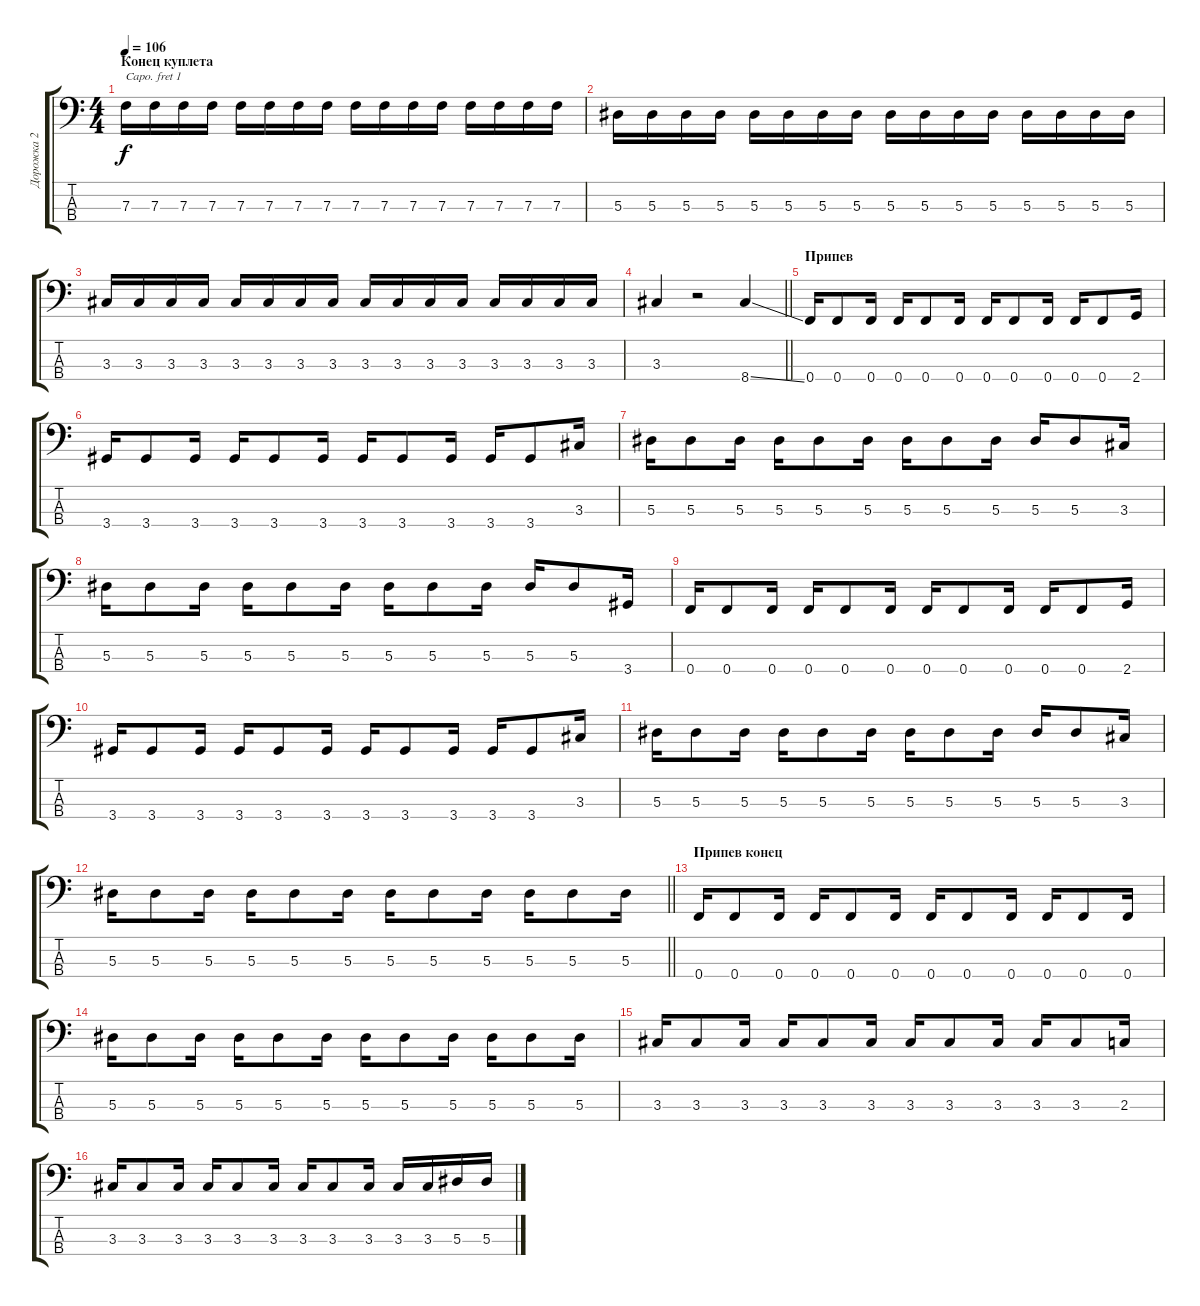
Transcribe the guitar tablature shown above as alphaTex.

\track ("Дорожка 2" "Дорожка 2") {instrument electricbassfinger}
\staff {score tabs}
\capo 1
\tuning (G2 D2 A1 E1) {hide}
\ts (4 4)
\section ("" "Конец куплета")
\tempo 106
\clef f4
\ks c
7.3.16{dy f} 7.3.16 7.3.16 7.3.16 7.3.16 7.3.16 7.3.16 7.3.16 7.3.16 7.3.16 7.3.16 7.3.16 7.3.16 7.3.16 7.3.16 7.3.16 |
5.3.16 5.3.16 5.3.16 5.3.16 5.3.16 5.3.16 5.3.16 5.3.16 5.3.16 5.3.16 5.3.16 5.3.16 5.3.16 5.3.16 5.3.16 5.3.16 |
3.3.16 3.3.16 3.3.16 3.3.16 3.3.16 3.3.16 3.3.16 3.3.16 3.3.16 3.3.16 3.3.16 3.3.16 3.3.16 3.3.16 3.3.16 3.3.16 |
\barLineRight lightlight
3.3.4 r.2 8.4{ss}.4 |
\section ("" "Припев")
0.4.16 0.4.8 0.4.16 0.4.16 0.4.8 0.4.16 0.4.16 0.4.8 0.4.16 0.4.16 0.4.8 2.4.16 |
3.4.16 3.4.8 3.4.16 3.4.16 3.4.8 3.4.16 3.4.16 3.4.8 3.4.16 3.4.16 3.4.8 3.3.16 |
5.3.16 5.3.8 5.3.16 5.3.16 5.3.8 5.3.16 5.3.16 5.3.8 5.3.16 5.3.16 5.3.8 3.3.16 |
5.3.16 5.3.8 5.3.16 5.3.16 5.3.8 5.3.16 5.3.16 5.3.8 5.3.16 5.3.16 5.3.8 3.4.16 |
0.4.16 0.4.8 0.4.16 0.4.16 0.4.8 0.4.16 0.4.16 0.4.8 0.4.16 0.4.16 0.4.8 2.4.16 |
3.4.16 3.4.8 3.4.16 3.4.16 3.4.8 3.4.16 3.4.16 3.4.8 3.4.16 3.4.16 3.4.8 3.3.16 |
5.3.16 5.3.8 5.3.16 5.3.16 5.3.8 5.3.16 5.3.16 5.3.8 5.3.16 5.3.16 5.3.8 3.3.16 |
\barLineRight lightlight
5.3.16 5.3.8 5.3.16 5.3.16 5.3.8 5.3.16 5.3.16 5.3.8 5.3.16 5.3.16 5.3.8 5.3.16 |
\section ("" "Припев конец")
0.4.16 0.4.8 0.4.16 0.4.16 0.4.8 0.4.16 0.4.16 0.4.8 0.4.16 0.4.16 0.4.8 0.4.16 |
5.3.16 5.3.8 5.3.16 5.3.16 5.3.8 5.3.16 5.3.16 5.3.8 5.3.16 5.3.16 5.3.8 5.3.16 |
3.3.16 3.3.8 3.3.16 3.3.16 3.3.8 3.3.16 3.3.16 3.3.8 3.3.16 3.3.16 3.3.8 2.3.16 |
3.3.16 3.3.8 3.3.16 3.3.16 3.3.8 3.3.16 3.3.16 3.3.8 3.3.16 3.3.16 3.3.16 5.3.16 5.3.16
